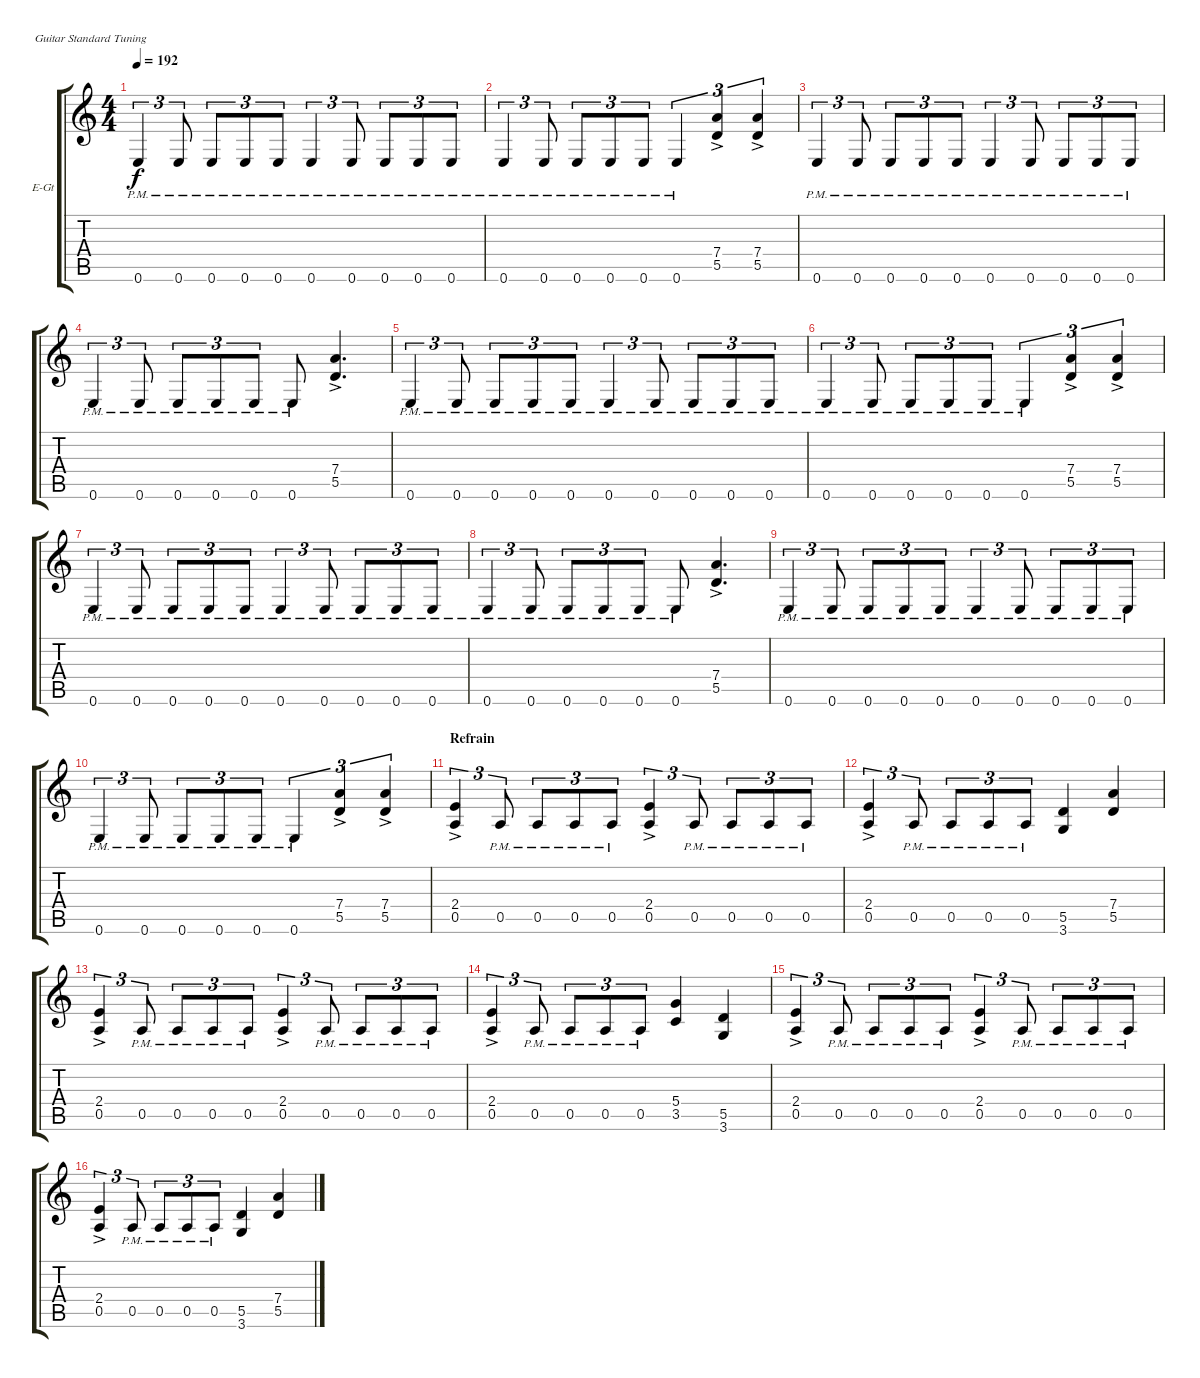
\bracketExtendMode groupsimilarinstruments
\firstSystemTrackNameOrientation horizontal
\otherSystemsTrackNameOrientation horizontal
\track ("Guitar 2" "E-Gt") {instrument distortionguitar}
\staff {score tabs}
\tuning (E4 B3 G3 D3 A2 E2)
\ts (4 4)
\tempo 192
\clef g2
\ks c
0.6{pm}.4{tu (3 2) dy f} 0.6{pm}.8{tu (3 2)} 0.6{pm}.8{tu (3 2)} 0.6{pm}.8{tu (3 2)} 0.6{pm}.8{tu (3 2)} 0.6{pm}.4{tu (3 2)} 0.6{pm}.8{tu (3 2)} 0.6{pm}.8{tu (3 2)} 0.6{pm}.8{tu (3 2)} 0.6{pm}.8{tu (3 2)} |
0.6{pm}.4{tu (3 2)} 0.6{pm}.8{tu (3 2)} 0.6{pm}.8{tu (3 2)} 0.6{pm}.8{tu (3 2)} 0.6{pm}.8{tu (3 2)} 0.6{pm}.4{tu (3 2)} (7.4{ac} 5.5{ac}).4{tu (3 2)} (7.4{ac} 5.5{ac}).4{tu (3 2)} |
0.6{pm}.4{tu (3 2)} 0.6{pm}.8{tu (3 2)} 0.6{pm}.8{tu (3 2)} 0.6{pm}.8{tu (3 2)} 0.6{pm}.8{tu (3 2)} 0.6{pm}.4{tu (3 2)} 0.6{pm}.8{tu (3 2)} 0.6{pm}.8{tu (3 2)} 0.6{pm}.8{tu (3 2)} 0.6{pm}.8{tu (3 2)} |
0.6{pm}.4{tu (3 2)} 0.6{pm}.8{tu (3 2)} 0.6{pm}.8{tu (3 2)} 0.6{pm}.8{tu (3 2)} 0.6{pm}.8{tu (3 2)} 0.6{pm}.8 (7.4{ac} 5.5{ac}).4{d} |
0.6{pm}.4{tu (3 2)} 0.6{pm}.8{tu (3 2)} 0.6{pm}.8{tu (3 2)} 0.6{pm}.8{tu (3 2)} 0.6{pm}.8{tu (3 2)} 0.6{pm}.4{tu (3 2)} 0.6{pm}.8{tu (3 2)} 0.6{pm}.8{tu (3 2)} 0.6{pm}.8{tu (3 2)} 0.6{pm}.8{tu (3 2)} |
0.6{pm}.4{tu (3 2)} 0.6{pm}.8{tu (3 2)} 0.6{pm}.8{tu (3 2)} 0.6{pm}.8{tu (3 2)} 0.6{pm}.8{tu (3 2)} 0.6{pm}.4{tu (3 2)} (7.4{ac} 5.5{ac}).4{tu (3 2)} (7.4{ac} 5.5{ac}).4{tu (3 2)} |
0.6{pm}.4{tu (3 2)} 0.6{pm}.8{tu (3 2)} 0.6{pm}.8{tu (3 2)} 0.6{pm}.8{tu (3 2)} 0.6{pm}.8{tu (3 2)} 0.6{pm}.4{tu (3 2)} 0.6{pm}.8{tu (3 2)} 0.6{pm}.8{tu (3 2)} 0.6{pm}.8{tu (3 2)} 0.6{pm}.8{tu (3 2)} |
0.6{pm}.4{tu (3 2)} 0.6{pm}.8{tu (3 2)} 0.6{pm}.8{tu (3 2)} 0.6{pm}.8{tu (3 2)} 0.6{pm}.8{tu (3 2)} 0.6{pm}.8 (7.4{ac} 5.5{ac}).4{d} |
0.6{pm}.4{tu (3 2)} 0.6{pm}.8{tu (3 2)} 0.6{pm}.8{tu (3 2)} 0.6{pm}.8{tu (3 2)} 0.6{pm}.8{tu (3 2)} 0.6{pm}.4{tu (3 2)} 0.6{pm}.8{tu (3 2)} 0.6{pm}.8{tu (3 2)} 0.6{pm}.8{tu (3 2)} 0.6{pm}.8{tu (3 2)} |
0.6{pm}.4{tu (3 2)} 0.6{pm}.8{tu (3 2)} 0.6{pm}.8{tu (3 2)} 0.6{pm}.8{tu (3 2)} 0.6{pm}.8{tu (3 2)} 0.6{pm}.4{tu (3 2)} (7.4{ac} 5.5{ac}).4{tu (3 2)} (7.4{ac} 5.5{ac}).4{tu (3 2)} |
\section ("" "Refrain")
(2.4{ac} 0.5{ac}).4{tu (3 2)} 0.5{pm}.8{tu (3 2)} 0.5{pm}.8{tu (3 2)} 0.5{pm}.8{tu (3 2)} 0.5{pm}.8{tu (3 2)} (2.4{ac} 0.5{ac}).4{tu (3 2)} 0.5{pm}.8{tu (3 2)} 0.5{pm}.8{tu (3 2)} 0.5{pm}.8{tu (3 2)} 0.5{pm}.8{tu (3 2)} |
(2.4{ac} 0.5{ac}).4{tu (3 2)} 0.5{pm}.8{tu (3 2)} 0.5{pm}.8{tu (3 2)} 0.5{pm}.8{tu (3 2)} 0.5{pm}.8{tu (3 2)} (5.5 3.6).4 (7.4 5.5).4 |
(2.4{ac} 0.5{ac}).4{tu (3 2)} 0.5{pm}.8{tu (3 2)} 0.5{pm}.8{tu (3 2)} 0.5{pm}.8{tu (3 2)} 0.5{pm}.8{tu (3 2)} (2.4{ac} 0.5{ac}).4{tu (3 2)} 0.5{pm}.8{tu (3 2)} 0.5{pm}.8{tu (3 2)} 0.5{pm}.8{tu (3 2)} 0.5{pm}.8{tu (3 2)} |
(2.4{ac} 0.5{ac}).4{tu (3 2)} 0.5{pm}.8{tu (3 2)} 0.5{pm}.8{tu (3 2)} 0.5{pm}.8{tu (3 2)} 0.5{pm}.8{tu (3 2)} (5.4 3.5).4 (5.5 3.6).4 |
(2.4{ac} 0.5{ac}).4{tu (3 2)} 0.5{pm}.8{tu (3 2)} 0.5{pm}.8{tu (3 2)} 0.5{pm}.8{tu (3 2)} 0.5{pm}.8{tu (3 2)} (2.4{ac} 0.5{ac}).4{tu (3 2)} 0.5{pm}.8{tu (3 2)} 0.5{pm}.8{tu (3 2)} 0.5{pm}.8{tu (3 2)} 0.5{pm}.8{tu (3 2)} |
(2.4{ac} 0.5{ac}).4{tu (3 2)} 0.5{pm}.8{tu (3 2)} 0.5{pm}.8{tu (3 2)} 0.5{pm}.8{tu (3 2)} 0.5{pm}.8{tu (3 2)} (5.5 3.6).4 (7.4 5.5).4
